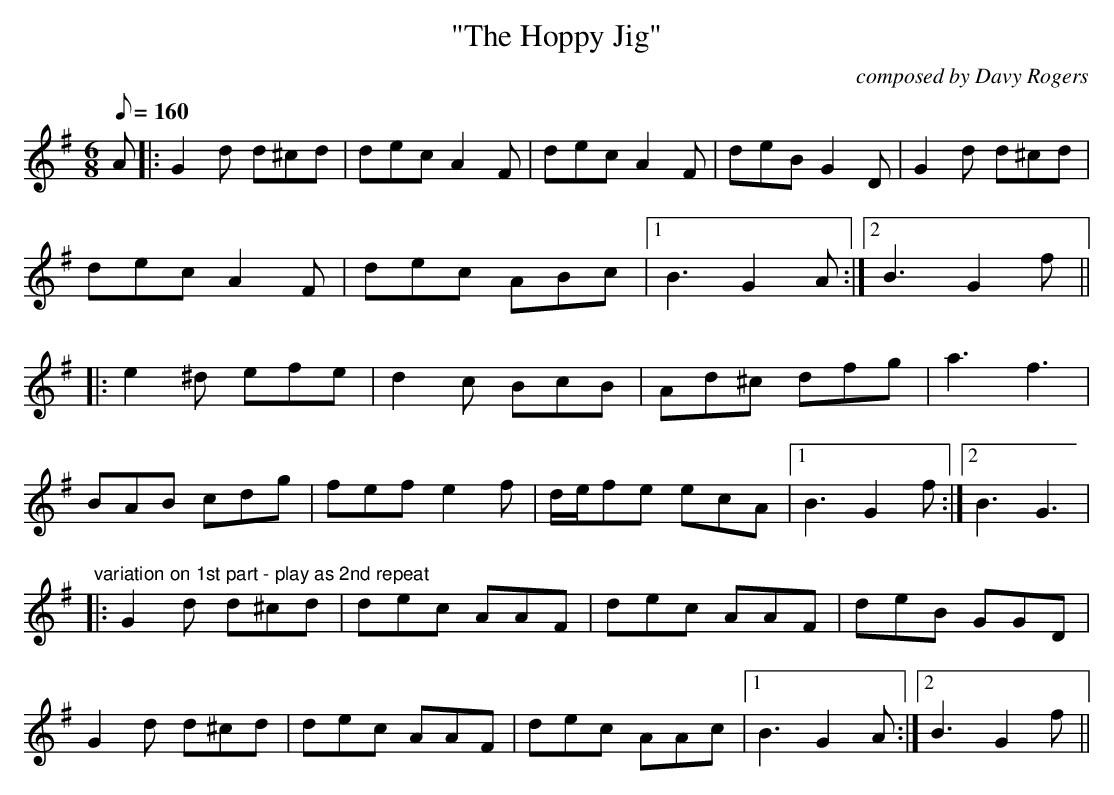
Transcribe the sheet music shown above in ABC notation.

X:1
T:"The Hoppy Jig"
C:composed by Davy Rogers
L:1/8
Q:160
K:G
M:6/8
A |: G2d d^cd | dec A2F | dec A2F | deB G2D | G2d d^cd |
dec A2F | dec ABc |1 B3 G2A :|2 B3 G2f ||:
e2^d efe | d2c BcB | Ad^c dfg | a3 f3 |
BAB cdg | fef e2f | d/e/fe ecA |1 B3 G2f :|2 B3 G3 |
"variation on 1st part - play as 2nd repeat"
|: G2d d^cd | dec AAF | dec AAF | deB GGD |
G2d d^cd | dec AAF | dec AAc |1 B3 G2A :|2 B3 G2f ||
